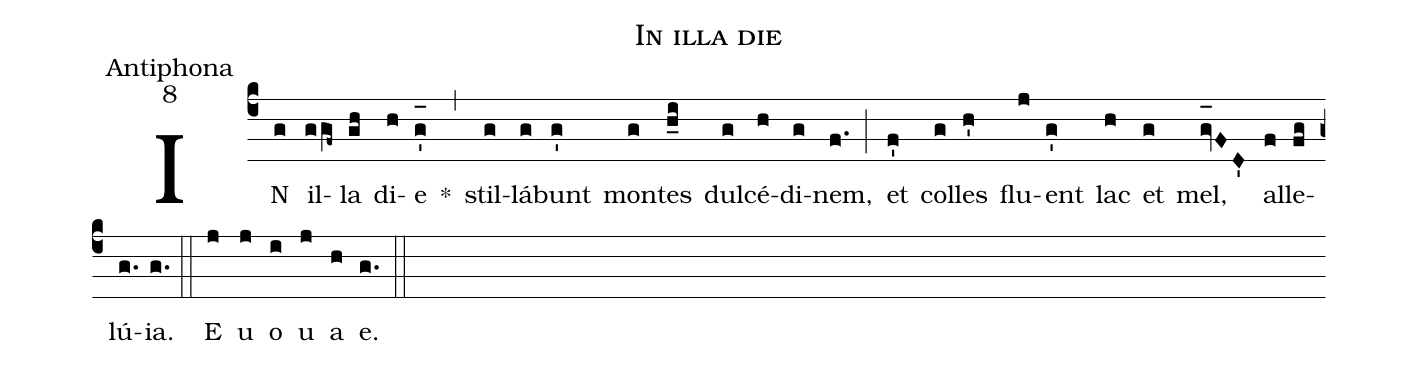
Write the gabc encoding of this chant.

name:In illa die;
office-part:Antiphona;
mode:8;
%%
(c4) IN(g) il(ggf~)la(gh) di(h)e(g'_[oh:h]) *(,) stil(g)lá(g)bunt(g') mon(g)tes(h_i) dul(g)cé(h)di(g)nem,(f.) (;) et(f') col(g)les(h') flu(j)ent(g') lac(h) et(g) mel,(gv_[oh:h]FD') al(f)le(fg)lú(g.){ia}.(g.) (::) <eu>E(j) u(j) o(i) u(j) a(h) e.</eu>(g.) (::)
